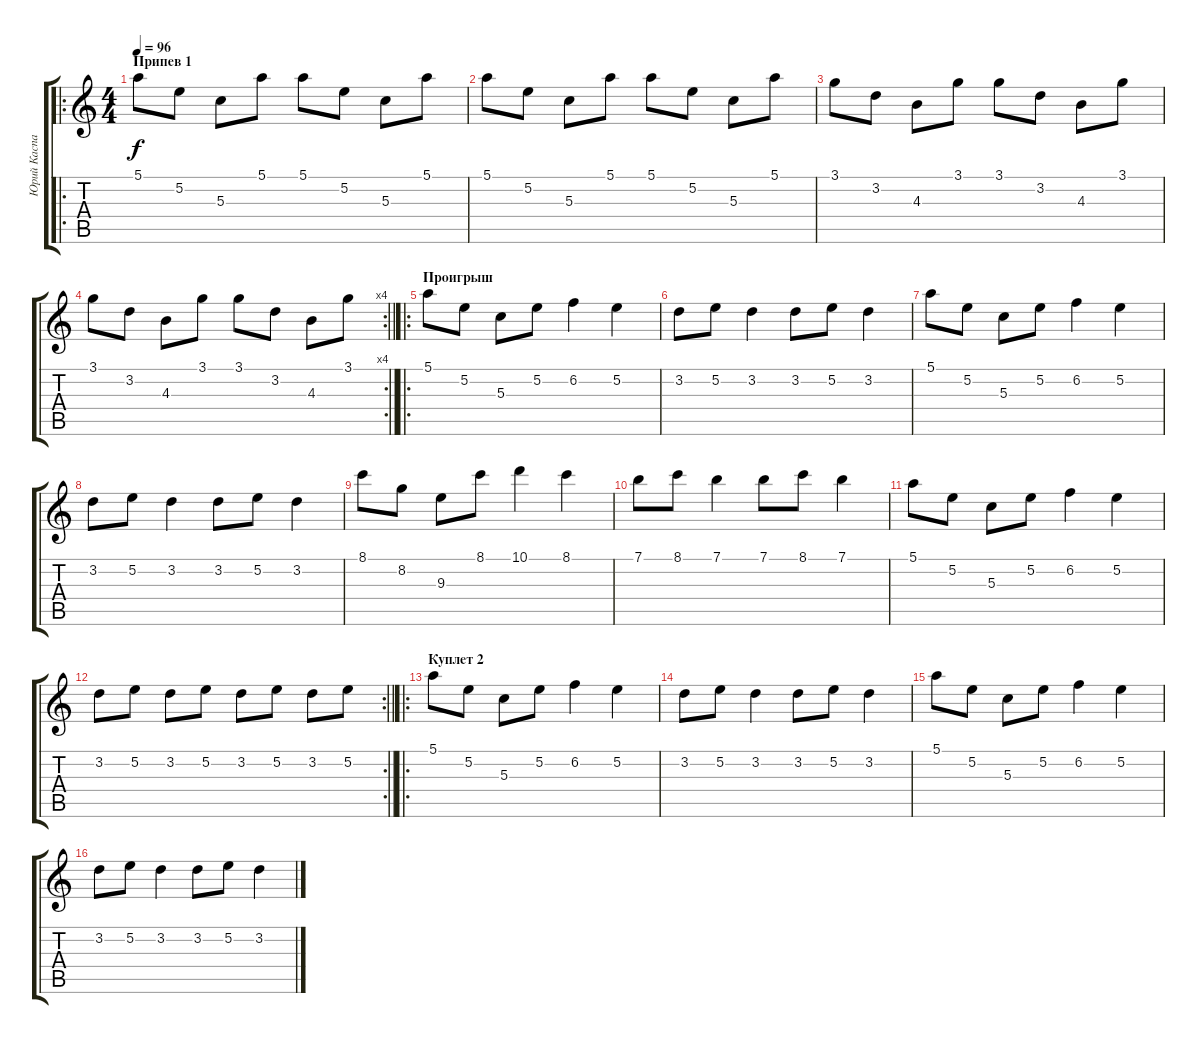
\track ("Юрий Каспарян" "Юрий Каспа") {instrument electricguitarjazz}
\staff {score tabs}
\tuning (E4 B3 G3 D3 A2 E2) {hide}
\ro
\ts (4 4)
\section ("" "Припев 1")
\tempo 96
\clef g2
\ks c
5.1.8{dy f volume 7} 5.2.8 5.3.8 5.1.8 5.1.8 5.2.8 5.3.8 5.1.8 |
5.1.8 5.2.8 5.3.8 5.1.8 5.1.8 5.2.8 5.3.8 5.1.8 |
3.1.8 3.2.8 4.3.8 3.1.8 3.1.8 3.2.8 4.3.8 3.1.8 |
\rc 4
\barLineRight lightlight
3.1.8 3.2.8 4.3.8 3.1.8 3.1.8 3.2.8 4.3.8 3.1.8 |
\ro
\section ("" "Проигрыш")
5.1.8{volume 9} 5.2.8 5.3.8 5.2.8 6.2.4 5.2.4 |
3.2.8 5.2.8 3.2.4 3.2.8 5.2.8 3.2.4 |
5.1.8 5.2.8 5.3.8 5.2.8 6.2.4 5.2.4 |
3.2.8 5.2.8 3.2.4 3.2.8 5.2.8 3.2.4 |
8.1.8 8.2.8 9.3.8 8.1.8 10.1.4 8.1.4 |
7.1.8 8.1.8 7.1.4 7.1.8 8.1.8 7.1.4 |
5.1.8 5.2.8 5.3.8 5.2.8 6.2.4 5.2.4 |
\rc 2
\barLineRight lightlight
3.2.8 5.2.8 3.2.8 5.2.8 3.2.8 5.2.8 3.2.8 5.2.8 |
\ro
\section ("" "Куплет 2")
5.1.8 5.2.8 5.3.8 5.2.8 6.2.4 5.2.4 |
3.2.8 5.2.8 3.2.4 3.2.8 5.2.8 3.2.4 |
5.1.8 5.2.8 5.3.8 5.2.8 6.2.4 5.2.4 |
3.2.8 5.2.8 3.2.4 3.2.8 5.2.8 3.2.4
